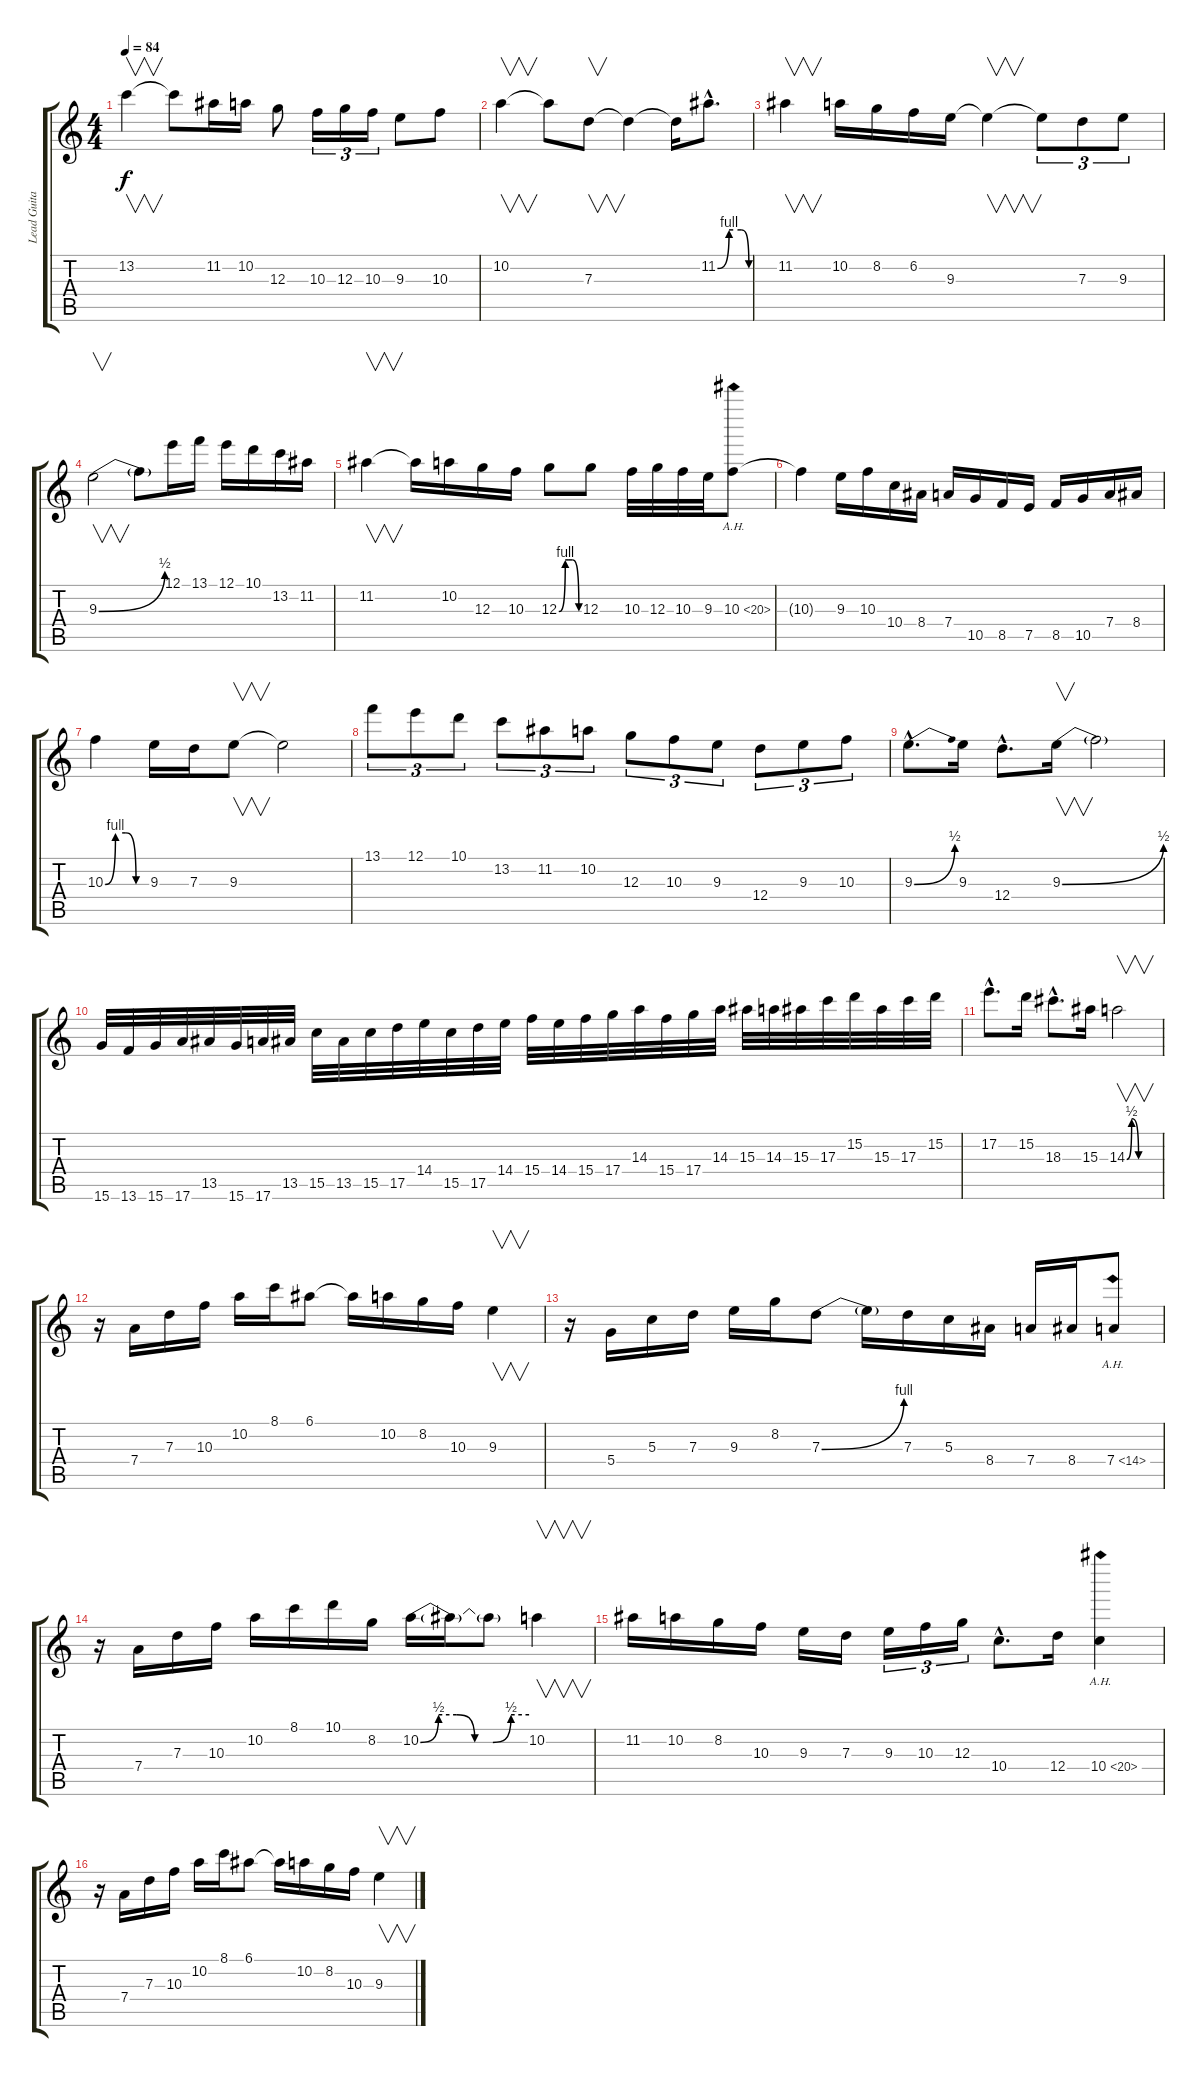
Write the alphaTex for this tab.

\track ("Lead Guitar (P.Rondat)" "Lead Guita") {instrument overdrivenguitar}
\staff {score tabs}
\tuning (E4 B3 G3 D3 A2 E2) {hide}
\ts (4 4)
\tempo 84
\clef g2
\ks c
13.2.4{v dy f} 13.2{t}.8 11.2.16 10.2.16 12.3.8 10.3.16{tu (3 2)} 12.3.16{tu (3 2)} 10.3.16{tu (3 2)} 9.3.8 10.3.8 |
10.2.4{v} 10.2{t}.8 7.3.8{v} 7.3{t}.4 7.3{t}.16 11.2{be (custom 0 0 22 4 30 4 45 4 60 0) hac}.8{d} |
11.2.4{v} 10.2.16 8.2.16 6.2.16 9.3.16 9.3{t}.4{v} 9.3{t}.8{tu (3 2)} 7.3.8{tu (3 2)} 9.3.8{tu (3 2)} |
9.3{be (bend 0 0 60 2)}.2{v} 9.3{t}.8 12.1.16 13.1.16 12.1.16 10.1.16 13.2.16 11.2.16 |
11.2.4{v} 11.2{t}.16 10.2.16 12.3.16 10.3.16 12.3{be (custom 0 0 19 4 30 4 40 4 60 0)}.8 12.3.8 10.3.32 12.3.32 10.3.32 9.3.32 10.3{ah 10}.8 |
10.3{t}.4 9.3.16 10.3.16 10.4.16 8.4.16 7.4.16 10.5.16 8.5.16 7.5.16 8.5.16 10.5.16 7.4.16 8.4.16 |
10.3{be (custom 0 0 15 4 30 4 45 0 60 0)}.4 9.3.16 7.3.16 9.3.8{v} 9.3{t}.2 |
13.1.8{tu (3 2)} 12.1.8{tu (3 2)} 10.1.8{tu (3 2)} 13.2.8{tu (3 2)} 11.2.8{tu (3 2)} 10.2.8{tu (3 2)} 12.3.8{tu (3 2)} 10.3.8{tu (3 2)} 9.3.8{tu (3 2)} 12.4.8{tu (3 2)} 9.3.8{tu (3 2)} 10.3.8{tu (3 2)} |
9.3{be (bend 0 0 60 2) hac}.8{d} 9.3.16 12.4{hac}.8{d} 9.3{be (bend 0 0 60 2)}.16{v} 9.3{t}.2 |
15.6.32 13.6.32 15.6.32 17.6.32 13.5.32 15.6.32 17.6.32 13.5.32 15.5.32 13.5.32 15.5.32 17.5.32 14.4.32 15.5.32 17.5.32 14.4.32 15.4.32 14.4.32 15.4.32 17.4.32 14.3.32 15.4.32 17.4.32 14.3.32 15.3.32 14.3.32 15.3.32 17.3.32 15.2.32 15.3.32 17.3.32 15.2.32 |
17.2{hac}.8{d} 15.2.16 18.3{hac}.8{d} 15.3.16 14.3{be (custom 0 0 9 2 22 0 60 0)}.2{v} |
r.16 7.4.16 7.3.16 10.3.16 10.2.16 8.1.16 6.1.8 6.1{t}.16 10.2.16 8.2.16 10.3.16 9.3.4{v} |
r.16 5.4.16 5.3.16 7.3.16 9.3.16 8.2.16 7.3{be (bend 0 0 60 4)}.8 7.3{t}.16 7.3.16 5.3.16 8.4.16 7.4.16 8.4.16 7.4{ah 7}.8 |
r.16 7.4.16 7.3.16 10.3.16 10.2.16 8.1.16 10.1.16 8.2.16 10.2{be (custom 0 0 10 2 20 2 30 0 40 0 50 2 60 2)}.16 10.2{t}.16 10.2{t}.8 10.2.4{v} |
11.2.16 10.2.16 8.2.16 10.3.16 9.3.16 7.3.16 9.3.16{tu (3 2)} 10.3.16{tu (3 2)} 12.3.16{tu (3 2)} 10.4{hac}.8{d} 12.4.16 10.4{ah 10}.4 |
r.16 7.4.16 7.3.16 10.3.16 10.2.16 8.1.16 6.1.8 6.1{t}.16 10.2.16 8.2.16 10.3.16 9.3.4{v}
